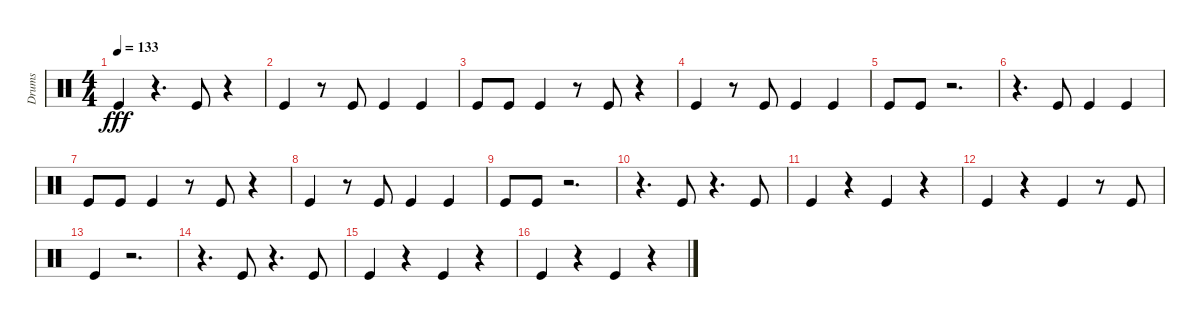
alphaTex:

\track ("Drums" "Drums") {instrument percussion}
\staff {score}
\articulation defaults
\ts (4 4)
\tempo 133
\clef neutral
\ks c "Kick (hit)".4{dy fff}
r.4{d} "Kick (hit)".8 r.4 |
"Kick (hit)".4 r.8 "Kick (hit)".8 "Kick (hit)".4 "Kick (hit)".4 |
"Kick (hit)".8 "Kick (hit)".8 "Kick (hit)".4 r.8 "Kick (hit)".8 r.4 |
"Kick (hit)".4 r.8 "Kick (hit)".8 "Kick (hit)".4 "Kick (hit)".4 |
"Kick (hit)".8 "Kick (hit)".8 r.2{d} |
r.4{d} "Kick (hit)".8 "Kick (hit)".4 "Kick (hit)".4 |
"Kick (hit)".8 "Kick (hit)".8 "Kick (hit)".4 r.8 "Kick (hit)".8 r.4 |
"Kick (hit)".4 r.8 "Kick (hit)".8 "Kick (hit)".4 "Kick (hit)".4 |
"Kick (hit)".8 "Kick (hit)".8 r.2{d} |
r.4{d} "Kick (hit)".8 r.4{d} "Kick (hit)".8 |
"Kick (hit)".4 r.4 "Kick (hit)".4 r.4 |
"Kick (hit)".4 r.4 "Kick (hit)".4 r.8 "Kick (hit)".8 |
"Kick (hit)".4 r.2{d} |
r.4{d} "Kick (hit)".8 r.4{d} "Kick (hit)".8 |
"Kick (hit)".4 r.4 "Kick (hit)".4 r.4 |
"Kick (hit)".4 r.4 "Kick (hit)".4 r.4
